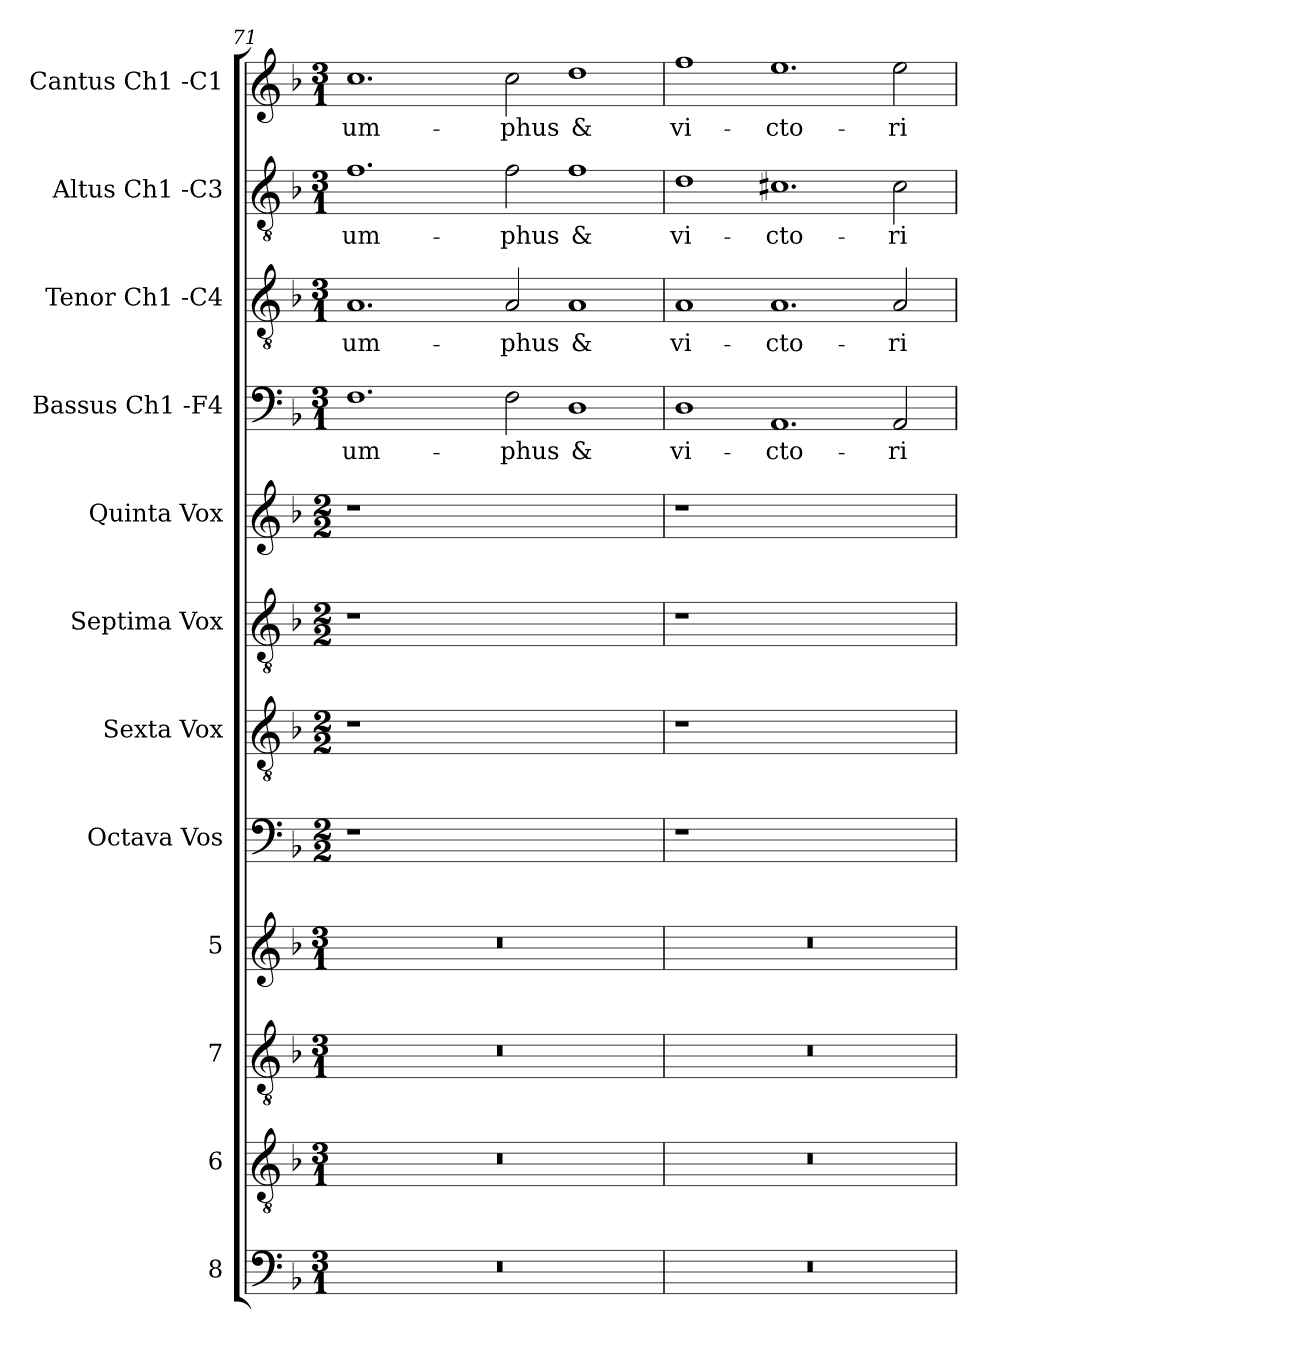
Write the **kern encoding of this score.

**kern	**kern	**kern	**kern	**kern	**kern	**kern	**kern	**kern	**text	**kern	**text	**kern	**text	**kern	**text
*part12	*part11	*part10	*part9	*part8	*part7	*part6	*part5	*part4	*part4	*part3	*part3	*part2	*part2	*part1	*part1
*staff12	*staff11	*staff10	*staff9	*staff8	*staff7	*staff6	*staff5	*staff4	*staff4	*staff3	*staff3	*staff2	*staff2	*staff1	*staff1
*I"8	*I"6	*I"7	*I"5	*I"Octava  Vos	*I"Sexta  Vox	*I"Septima  Vox	*I"Quinta  Vox	*I"Bassus  Ch1 -F4	*	*I"Tenor  Ch1 -C4	*	*I"Altus  Ch1 -C3	*	*I"Cantus  Ch1 -C1	*
*	*	*	*	*	*	*	*	*I'B	*	*I'T	*	*I'A	*	*I'C	*
*clefF4	*clefGv2	*clefGv2	*clefG2	*clefF4	*clefGv2	*clefGv2	*clefG2	*clefF4	*	*clefGv2	*	*clefGv2	*	*clefG2	*
*k[b-]	*k[b-]	*k[b-]	*k[b-]	*k[b-]	*k[b-]	*k[b-]	*k[b-]	*k[b-]	*	*k[b-]	*	*k[b-]	*	*k[b-]	*
*F:	*F:	*F:	*F:	*F:	*F:	*F:	*F:	*F:	*	*F:	*	*F:	*	*F:	*
*M3/1	*M3/1	*M3/1	*M3/1	*M2/2	*M2/2	*M2/2	*M2/2	*M3/1	*	*M3/1	*	*M3/1	*	*M3/1	*
=71	=71	=71	=71	=71	=71	=71	=71	=71	=71	=71	=71	=71	=71	=71	=71
!	!	!	!	!	!	!	!	!	!LO:LY:b:cj	!	!LO:LY:b:cj	!	!LO:LY:b:cj	!	!LO:LY:b:cj
0.r	0.r	0.r	0.r	1r	1r	1r	1r	1.F	-um-	1.A	-um-	1.f	-um-	1.cc	-um-
.	.	.	.	0ryy	0ryy	0ryy	0ryy	.	.	.	.	.	.	.	.
!	!	!	!	!	!	!	!	!	!LO:LY:b:cj	!	!LO:LY:b:cj	!	!LO:LY:b:cj	!	!LO:LY:b:cj
.	.	.	.	.	.	.	.	2F\	-phus	2A/	-phus	2f\	-phus	2cc\	-phus
!	!	!	!	!	!	!	!	!	!LO:LY:b:cj	!	!LO:LY:b:cj	!	!LO:LY:b:cj	!	!LO:LY:b:cj
.	.	.	.	.	.	.	.	1D	&	1A	&	1f	&	1dd	&
=72	=72	=72	=72	=72	=72	=72	=72	=72	=72	=72	=72	=72	=72	=72	=72
!	!	!	!	!	!	!	!	!	!LO:LY:b:cj	!	!LO:LY:b:cj	!	!LO:LY:b:cj	!	!LO:LY:b:cj
0.r	0.r	0.r	0.r	1r	1r	1r	1r	1D	vi-	1A	vi-	1d	vi-	1ff	vi-
!	!	!	!	!	!	!	!	!	!LO:LY:b:cj	!	!LO:LY:b:cj	!	!LO:LY:b:cj	!	!LO:LY:b:cj
.	.	.	.	0ryy	0ryy	0ryy	0ryy	1.AA	-cto-	1.A	-cto-	1.c#X	-cto-	1.ee	-cto-
!	!	!	!	!	!	!	!	!	!LO:LY:b:cj	!	!LO:LY:b:cj	!	!LO:LY:b:cj	!	!LO:LY:b:cj
.	.	.	.	.	.	.	.	2AA/	-ri-	2A/	-ri-	2c#\	-ri-	2ee\	-ri-
=	=	=	=	=	=	=	=	=	=	=	=	=	=	=	=
*-	*-	*-	*-	*-	*-	*-	*-	*-	*-	*-	*-	*-	*-	*-	*-
